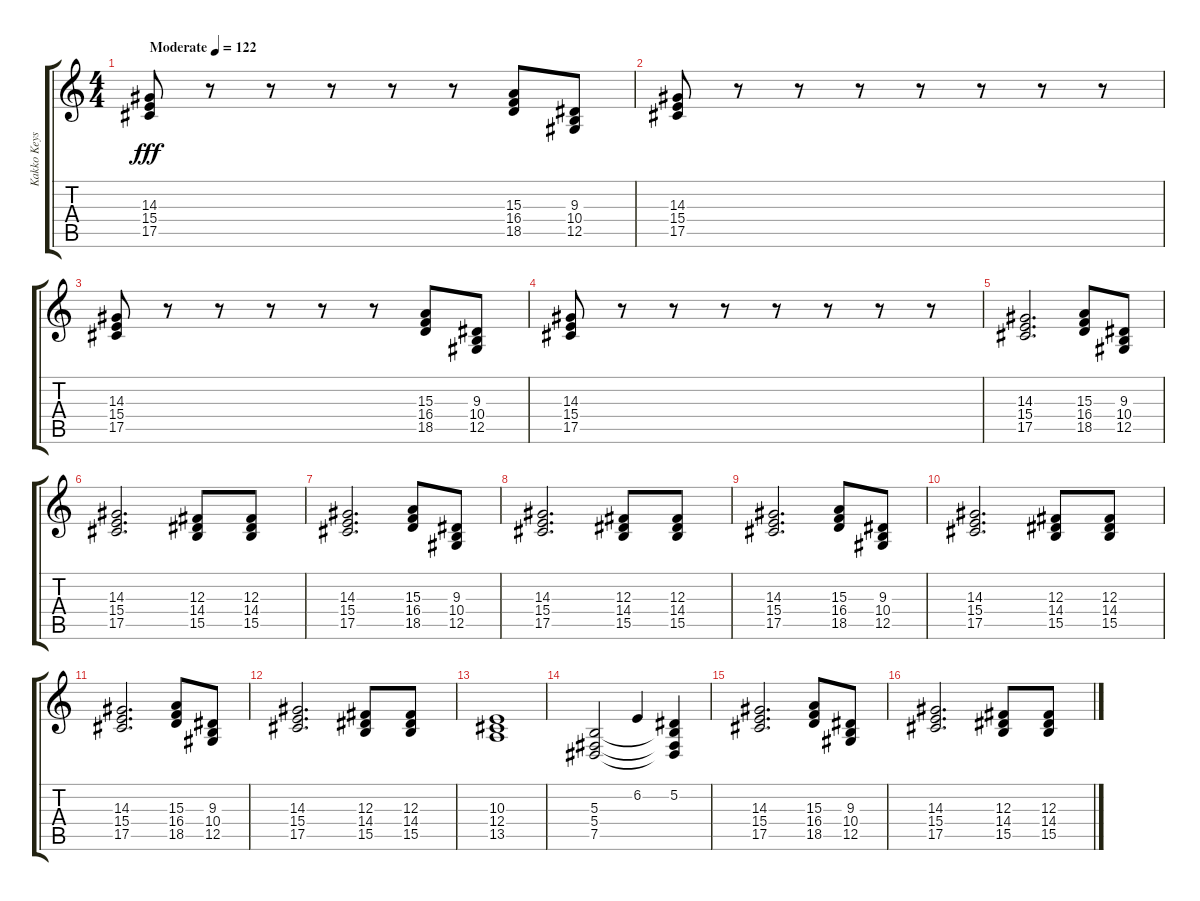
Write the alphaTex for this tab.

\track ("Kakko Keys - Strings" "Kakko Keys") {instrument stringensemble1}
\staff {score tabs}
\tuning (Eb4 Bb3 Gb3 Db3 Ab2 Eb2) {hide}
\ts (4 4)
\tempo (122 "Moderate")
\clef g2
\ks c
(14.3 15.4 17.5).8{dy fff instrument stringensemble1} r.8 r.8 r.8 r.8 r.8 (15.3 16.4 18.5).8 (9.3 10.4 12.5).8 |
(14.3 15.4 17.5).8 r.8 r.8 r.8 r.8 r.8 r.8 r.8 |
(14.3 15.4 17.5).8 r.8 r.8 r.8 r.8 r.8 (15.3 16.4 18.5).8 (9.3 10.4 12.5).8 |
(14.3 15.4 17.5).8 r.8 r.8 r.8 r.8 r.8 r.8 r.8 |
(14.3 15.4 17.5).2{d} (15.3 16.4 18.5).8 (9.3 10.4 12.5).8 |
(14.3 15.4 17.5).2{d} (12.3 14.4 15.5).8 (12.3 14.4 15.5).8 |
(14.3 15.4 17.5).2{d} (15.3 16.4 18.5).8 (9.3 10.4 12.5).8 |
(14.3 15.4 17.5).2{d} (12.3 14.4 15.5).8 (12.3 14.4 15.5).8 |
(14.3 15.4 17.5).2{d} (15.3 16.4 18.5).8 (9.3 10.4 12.5).8 |
(14.3 15.4 17.5).2{d} (12.3 14.4 15.5).8 (12.3 14.4 15.5).8 |
(14.3 15.4 17.5).2{d} (15.3 16.4 18.5).8 (9.3 10.4 12.5).8 |
(14.3 15.4 17.5).2{d} (12.3 14.4 15.5).8 (12.3 14.4 15.5).8 |
(10.3 12.4 13.5).1 |
(5.3 5.4 7.5).2 6.2.4 (5.2 5.3{t} 5.4{t} 7.5{t}).4 |
(14.3 15.4 17.5).2{d} (15.3 16.4 18.5).8 (9.3 10.4 12.5).8 |
(14.3 15.4 17.5).2{d} (12.3 14.4 15.5).8 (12.3 14.4 15.5).8
